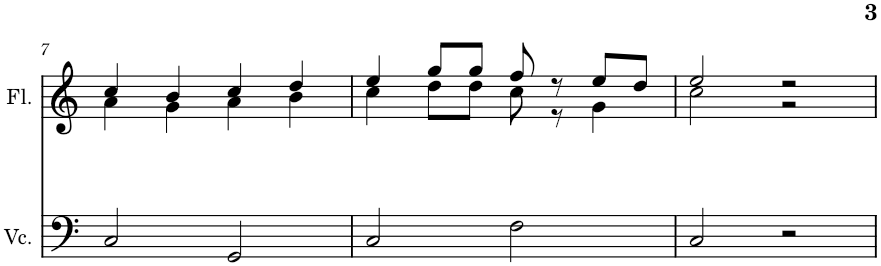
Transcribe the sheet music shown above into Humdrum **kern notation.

**kern	**kern
*part2	*part1
*staff2	*staff1
*I"Cello	*I"Flute
*	*I'Fl.
!!LO:PB:g=z
*clefF4	*clefG2
*k[]	*k[]
*M4/4	*M4/4
=7	=7
*	*^
2C/	4cc/	4a\
.	4b/	4g\
2GG/	4cc/	4a\
.	4dd/	4b\
=8	=8	=8
2C/	4ee/	4cc\
.	8gg/L	8dd\L
.	8gg/J	8dd\J
2F\	8ff/	8cc\
.	8r	8r
.	8ee/L	4g\
.	8dd/J	.
=9	=9	=9
2C/	2ee/	2cc\
2r	2r	2r
*	*v	*v
=	=
*-	*-
